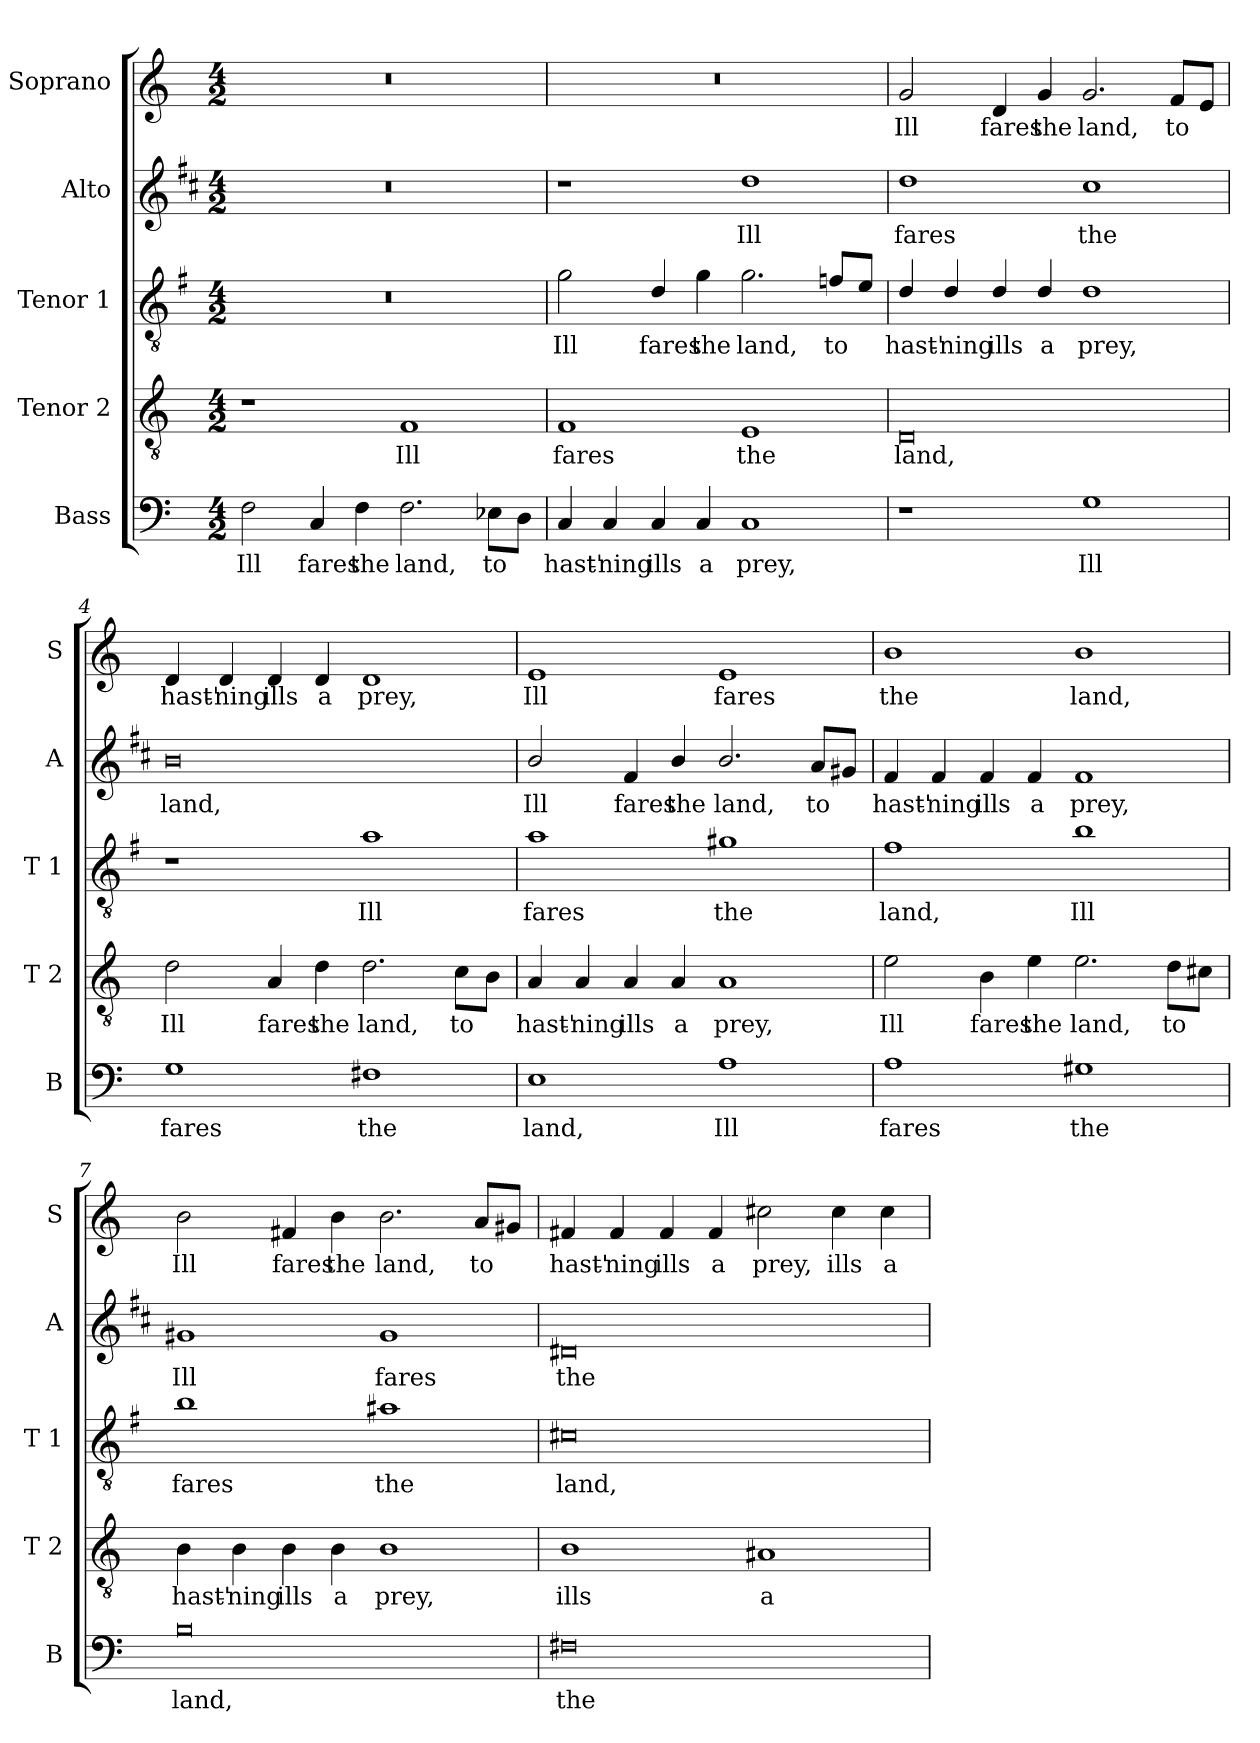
**kern	**text	**kern	**text	**kern	**text	**kern	**text	**kern	**text
*part5	*part5	*part4	*part4	*part3	*part3	*part2	*part2	*part1	*part1
*staff5	*staff5	*staff4	*staff4	*staff3	*staff3	*staff2	*staff2	*staff1	*staff1
*I"Bass	*	*I"Tenor 2	*	*I"Tenor 1	*	*I"Alto	*	*I"Soprano	*
*I'B	*	*I'T 2	*	*I'T 1	*	*I'A	*	*I'S	*
*clefF4	*	*clefGv2	*	*clefGv2	*	*clefG2	*	*clefG2	*
*	*	*	*	*ITrd4c7	*	*ITrd1c2	*	*	*
*k[]	*	*k[]	*	*k[]	*	*k[]	*	*k[]	*
*C:	*	*C:	*	*C:	*	*C:	*	*C:	*
*M4/2	*	*M4/2	*	*M4/2	*	*M4/2	*	*M4/2	*
=1	=1	=1	=1	=1	=1	=1	=1	=1	=1
!	!LO:LY:b	!	!	!	!	!	!	!	!
2F\	Ill	1r	.	0r	.	0r	.	0r	.
!	!LO:LY:b	!	!	!	!	!	!	!	!
4C/	fares	.	.	.	.	.	.	.	.
!	!LO:LY:b	!	!	!	!	!	!	!	!
4F\	the	.	.	.	.	.	.	.	.
!	!LO:LY:b	!	!LO:LY:b	!	!	!	!	!	!
2.F\	land,	1F	Ill	.	.	.	.	.	.
!	!LO:LY:b	!	!	!	!	!	!	!	!
8E-X\L	to	.	.	.	.	.	.	.	.
8D\J	.	.	.	.	.	.	.	.	.
=2	=2	=2	=2	=2	=2	=2	=2	=2	=2
!	!LO:LY:b	!	!LO:LY:b	!	!LO:LY:b	!	!	!	!
4C/	hast'-	1F	fares	2c\	Ill	1r	.	0r	.
!	!LO:LY:b	!	!	!	!	!	!	!	!
4C/	-ning	.	.	.	.	.	.	.	.
!	!LO:LY:b	!	!	!	!LO:LY:b	!	!	!	!
4C/	ills	.	.	4G/	fares	.	.	.	.
!	!LO:LY:b	!	!	!	!LO:LY:b	!	!	!	!
4C/	a	.	.	4c\	the	.	.	.	.
!	!LO:LY:b	!	!LO:LY:b	!	!LO:LY:b	!	!LO:LY:b	!	!
1C	prey,	1E	the	2.c\	land,	1cc	Ill	.	.
!	!	!	!	!	!LO:LY:b	!	!	!	!
.	.	.	.	8B-X/L	to	.	.	.	.
.	.	.	.	8A/J	.	.	.	.	.
=3	=3	=3	=3	=3	=3	=3	=3	=3	=3
!	!	!	!LO:LY:b	!	!LO:LY:b	!	!LO:LY:b	!	!LO:LY:b
1r	.	0D	land,	4G/	hast'-	1cc	fares	2g/	Ill
!	!	!	!	!	!LO:LY:b	!	!	!	!
.	.	.	.	4G/	-ning	.	.	.	.
!	!	!	!	!	!LO:LY:b	!	!	!	!LO:LY:b
.	.	.	.	4G/	ills	.	.	4d/	fares
!	!	!	!	!	!LO:LY:b	!	!	!	!LO:LY:b
.	.	.	.	4G/	a	.	.	4g/	the
!	!LO:LY:b	!	!	!	!LO:LY:b	!	!LO:LY:b	!	!LO:LY:b
1G	Ill	.	.	1G	prey,	1b	the	2.g/	land,
!	!	!	!	!	!	!	!	!	!LO:LY:b
.	.	.	.	.	.	.	.	8f/L	to
.	.	.	.	.	.	.	.	8e/J	.
!!LO:LB:g=z
=4	=4	=4	=4	=4	=4	=4	=4	=4	=4
!	!LO:LY:b	!	!LO:LY:b	!	!	!	!LO:LY:b	!	!LO:LY:b
1G	fares	2d\	Ill	1r	.	0a	land,	4d/	hast'-
!	!	!	!	!	!	!	!	!	!LO:LY:b
.	.	.	.	.	.	.	.	4d/	-ning
!	!	!	!LO:LY:b	!	!	!	!	!	!LO:LY:b
.	.	4A/	fares	.	.	.	.	4d/	ills
!	!	!	!LO:LY:b	!	!	!	!	!	!LO:LY:b
.	.	4d\	the	.	.	.	.	4d/	a
!	!LO:LY:b	!	!LO:LY:b	!	!LO:LY:b	!	!	!	!LO:LY:b
1F#X	the	2.d\	land,	1d	Ill	.	.	1d	prey,
!	!	!	!LO:LY:b	!	!	!	!	!	!
.	.	8c\L	to	.	.	.	.	.	.
.	.	8B\J	.	.	.	.	.	.	.
=5	=5	=5	=5	=5	=5	=5	=5	=5	=5
!	!LO:LY:b	!	!LO:LY:b	!	!LO:LY:b	!	!LO:LY:b	!	!LO:LY:b
1E	land,	4A/	hast'-	1d	fares	2a/	Ill	1e	Ill
!	!	!	!LO:LY:b	!	!	!	!	!	!
.	.	4A/	-ning	.	.	.	.	.	.
!	!	!	!LO:LY:b	!	!	!	!LO:LY:b	!	!
.	.	4A/	ills	.	.	4e/	fares	.	.
!	!	!	!LO:LY:b	!	!	!	!LO:LY:b	!	!
.	.	4A/	a	.	.	4a/	the	.	.
!	!LO:LY:b	!	!LO:LY:b	!	!LO:LY:b	!	!LO:LY:b	!	!LO:LY:b
1A	Ill	1A	prey,	1c#X	the	2.a/	land,	1e	fares
!	!	!	!	!	!	!	!LO:LY:b	!	!
.	.	.	.	.	.	8g/L	to	.	.
.	.	.	.	.	.	8f#X/J	.	.	.
=6	=6	=6	=6	=6	=6	=6	=6	=6	=6
!	!LO:LY:b	!	!LO:LY:b	!	!LO:LY:b	!	!LO:LY:b	!	!LO:LY:b
1A	fares	2e\	Ill	1B	land,	4e/	hast'-	1b	the
!	!	!	!	!	!	!	!LO:LY:b	!	!
.	.	.	.	.	.	4e/	-ning	.	.
!	!	!	!LO:LY:b	!	!	!	!LO:LY:b	!	!
.	.	4B\	fares	.	.	4e/	ills	.	.
!	!	!	!LO:LY:b	!	!	!	!LO:LY:b	!	!
.	.	4e\	the	.	.	4e/	a	.	.
!	!LO:LY:b	!	!LO:LY:b	!	!LO:LY:b	!	!LO:LY:b	!	!LO:LY:b
1G#X	the	2.e\	land,	1e	Ill	1e	prey,	1b	land,
!	!	!	!LO:LY:b	!	!	!	!	!	!
.	.	8d\L	to	.	.	.	.	.	.
.	.	8c#X\J	.	.	.	.	.	.	.
!!LO:PB:g=z
=7	=7	=7	=7	=7	=7	=7	=7	=7	=7
!	!LO:LY:b	!	!LO:LY:b	!	!LO:LY:b	!	!LO:LY:b	!	!LO:LY:b
0B	land,	4B\	hast'-	1e	fares	1f#X	Ill	2b\	Ill
!	!	!	!LO:LY:b	!	!	!	!	!	!
.	.	4B\	-ning	.	.	.	.	.	.
!	!	!	!LO:LY:b	!	!	!	!	!	!LO:LY:b
.	.	4B\	ills	.	.	.	.	4f#X/	fares
!	!	!	!LO:LY:b	!	!	!	!	!	!LO:LY:b
.	.	4B\	a	.	.	.	.	4b\	the
!	!	!	!LO:LY:b	!	!LO:LY:b	!	!LO:LY:b	!	!LO:LY:b
.	.	1B	prey,	1d#X	the	1f#	fares	2.b\	land,
!	!	!	!	!	!	!	!	!	!LO:LY:b
.	.	.	.	.	.	.	.	8a/L	to
.	.	.	.	.	.	.	.	8g#X/J	.
=8	=8	=8	=8	=8	=8	=8	=8	=8	=8
!	!LO:LY:b	!	!LO:LY:b	!	!LO:LY:b	!	!LO:LY:b	!	!LO:LY:b
0F#X	the	1B	ills	0F#X	land,	0c#X	the	4f#X/	hast'-
!	!	!	!	!	!	!	!	!	!LO:LY:b
.	.	.	.	.	.	.	.	4f#/	-ning
!	!	!	!	!	!	!	!	!	!LO:LY:b
.	.	.	.	.	.	.	.	4f#/	ills
!	!	!	!	!	!	!	!	!	!LO:LY:b
.	.	.	.	.	.	.	.	4f#/	a
!	!	!	!LO:LY:b	!	!	!	!	!	!LO:LY:b
.	.	1A#X	a	.	.	.	.	2cc#X\	prey,
!	!	!	!	!	!	!	!	!	!LO:LY:b
.	.	.	.	.	.	.	.	4cc#\	ills
!	!	!	!	!	!	!	!	!	!LO:LY:b
.	.	.	.	.	.	.	.	4cc#\	a
=	=	=	=	=	=	=	=	=	=
*-	*-	*-	*-	*-	*-	*-	*-	*-	*-
